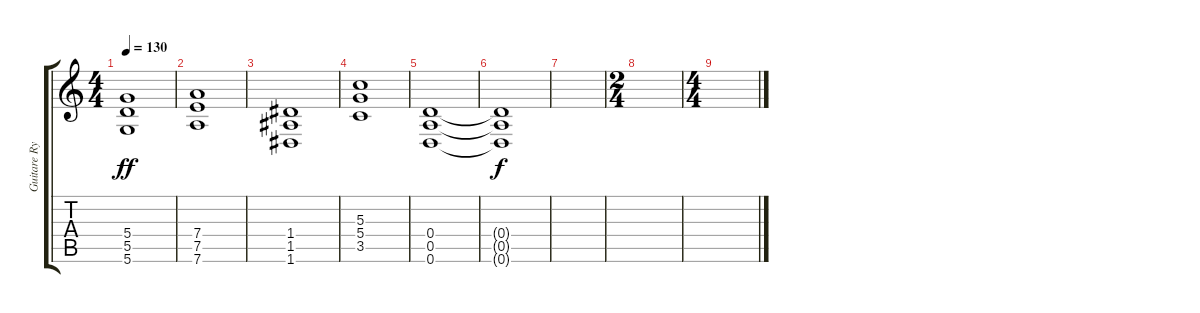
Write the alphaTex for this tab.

\track ("Guitare Rythmique " "Guitare Ry") {instrument distortionguitar}
\staff {score tabs}
\tuning (E4 B3 G3 D3 A2 D2) {hide}
\ts (4 4)
\tempo 130
\clef g2
\ks c
(5.4 5.5 5.6).1{dy ff} |
(7.4 7.5 7.6).1 |
(1.4 1.5 1.6).1 |
(5.3 5.4 3.5).1 |
(0.4 0.5 0.6).1 |
(0.4{t} 0.5{t} 0.6{t}).1{dy f} |
|
\ts (2 4)
|
\ts (4 4)
